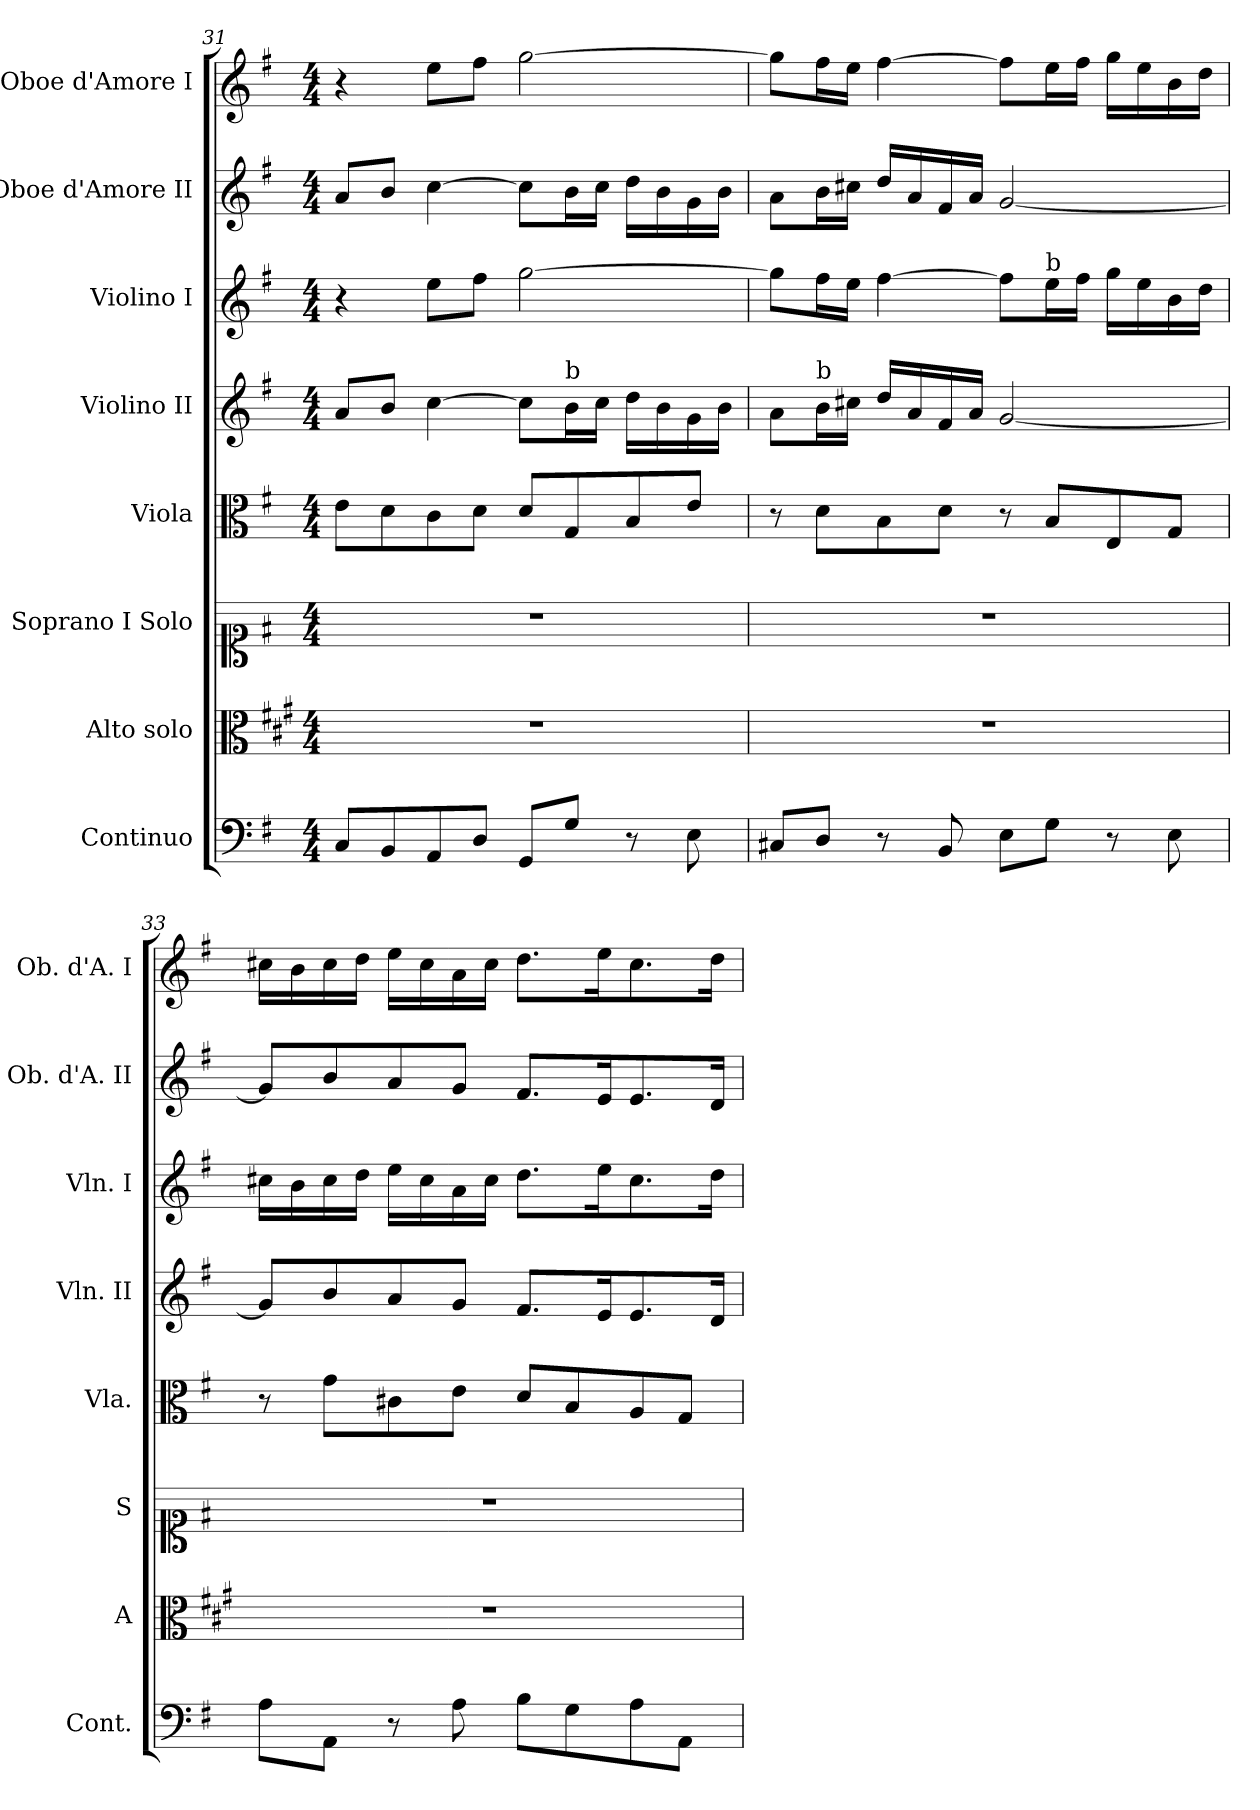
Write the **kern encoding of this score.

**kern	**kern	**kern	**kern	**kern	**kern	**kern	**kern
*part8	*part7	*part6	*part5	*part4	*part3	*part2	*part1
*staff8	*staff7	*staff6	*staff5	*staff4	*staff3	*staff2	*staff1
*I"Continuo	*I"Alto solo	*I"Soprano I Solo	*I"Viola	*I"Violino II	*I"Violino I	*I"Oboe d'Amore II	*I"Oboe d'Amore I
*I'Cont.	*I'A	*I'S	*I'Vla.	*I'Vln. II	*I'Vln. I	*I'Ob. d'A. II	*I'Ob. d'A. I
*clefF4	*clefC3	*clefC1	*clefC3	*clefG2	*clefG2	*clefG2	*clefG2
*	*ITrd1c2	*ITrd-7c-12	*	*	*	*	*
*k[f#]	*k[f#]	*k[f#]	*k[f#]	*k[f#]	*k[f#]	*k[f#]	*k[f#]
*M4/4	*M4/4	*M4/4	*M4/4	*M4/4	*M4/4	*M4/4	*M4/4
=31	=31	=31	=31	=31	=31	=31	=31
8C/L	1r	1r	8e\L	8a/L	4r	8a/L	4r
8BB/	.	.	8d\	8b/J	.	8b/J	.
8AA/	.	.	8c\	[4cc\	8ee\L	[4cc\	8ee\L
8D/J	.	.	8d\J	.	8ff#\J	.	8ff#\J
8GG/L	.	.	8d/L	8cc\L]	[2gg\	8cc\L]	[2gg\
!	!	!	!	!LO:TX:a:t=b	!	!	!
8G/J	.	.	8G/	16b\L	.	16b\L	.
.	.	.	.	16cc\JJ	.	16cc\JJ	.
8r	.	.	8B/	16dd\LL	.	16dd\LL	.
.	.	.	.	16b\	.	16b\	.
8E\	.	.	8e/J	16g\	.	16g\	.
.	.	.	.	16b\JJ	.	16b\JJ	.
=32	=32	=32	=32	=32	=32	=32	=32
8C#X/L	1r	1r	8r	8a\L	8gg\L]	8a\L	8gg\L]
!	!	!	!	!LO:TX:a:t=b	!	!	!
8D/J	.	.	8d\L	16b\L	16ff#\L	16b\L	16ff#\L
.	.	.	.	16cc#X\JJ	16ee\JJ	16cc#X\JJ	16ee\JJ
8r	.	.	8B\	16dd/LL	[4ff#\	16dd/LL	[4ff#\
.	.	.	.	16a/	.	16a/	.
8BB/	.	.	8d\J	16f#/	.	16f#/	.
.	.	.	.	16a/JJ	.	16a/JJ	.
8E\L	.	.	8r	[2g/	8ff#\L]	[2g/	8ff#\L]
!	!	!	!	!	!LO:TX:a:t=b	!	!
8G\J	.	.	8B/L	.	16ee\L	.	16ee\L
.	.	.	.	.	16ff#\JJ	.	16ff#\JJ
8r	.	.	8E/	.	16gg\LL	.	16gg\LL
.	.	.	.	.	16ee\	.	16ee\
8E\	.	.	8G/J	.	16b\	.	16b\
.	.	.	.	.	16dd\JJ	.	16dd\JJ
=33	=33	=33	=33	=33	=33	=33	=33
8A\L	1r	1r	8r	8g/L]	16cc#X\LL	8g/L]	16cc#X\LL
.	.	.	.	.	16b\	.	16b\
8AA\J	.	.	8g\L	8b/	16cc#\	8b/	16cc#\
.	.	.	.	.	16dd\JJ	.	16dd\JJ
8r	.	.	8c#X\	8a/	16ee\LL	8a/	16ee\LL
.	.	.	.	.	16cc#\	.	16cc#\
8A\	.	.	8e\J	8g/J	16a\	8g/J	16a\
.	.	.	.	.	16cc#\JJ	.	16cc#\JJ
8B\L	.	.	8d/L	8.f#/L	8.dd\L	8.f#/L	8.dd\L
8G\	.	.	8B/	.	.	.	.
.	.	.	.	16e/K	16ee\K	16e/K	16ee\K
8A\	.	.	8A/	8.e/	8.cc#\	8.e/	8.cc#\
8AA\J	.	.	8G/J	.	.	.	.
.	.	.	.	16d/Jk	16dd\Jk	16d/Jk	16dd\Jk
=	=	=	=	=	=	=	=
*-	*-	*-	*-	*-	*-	*-	*-
